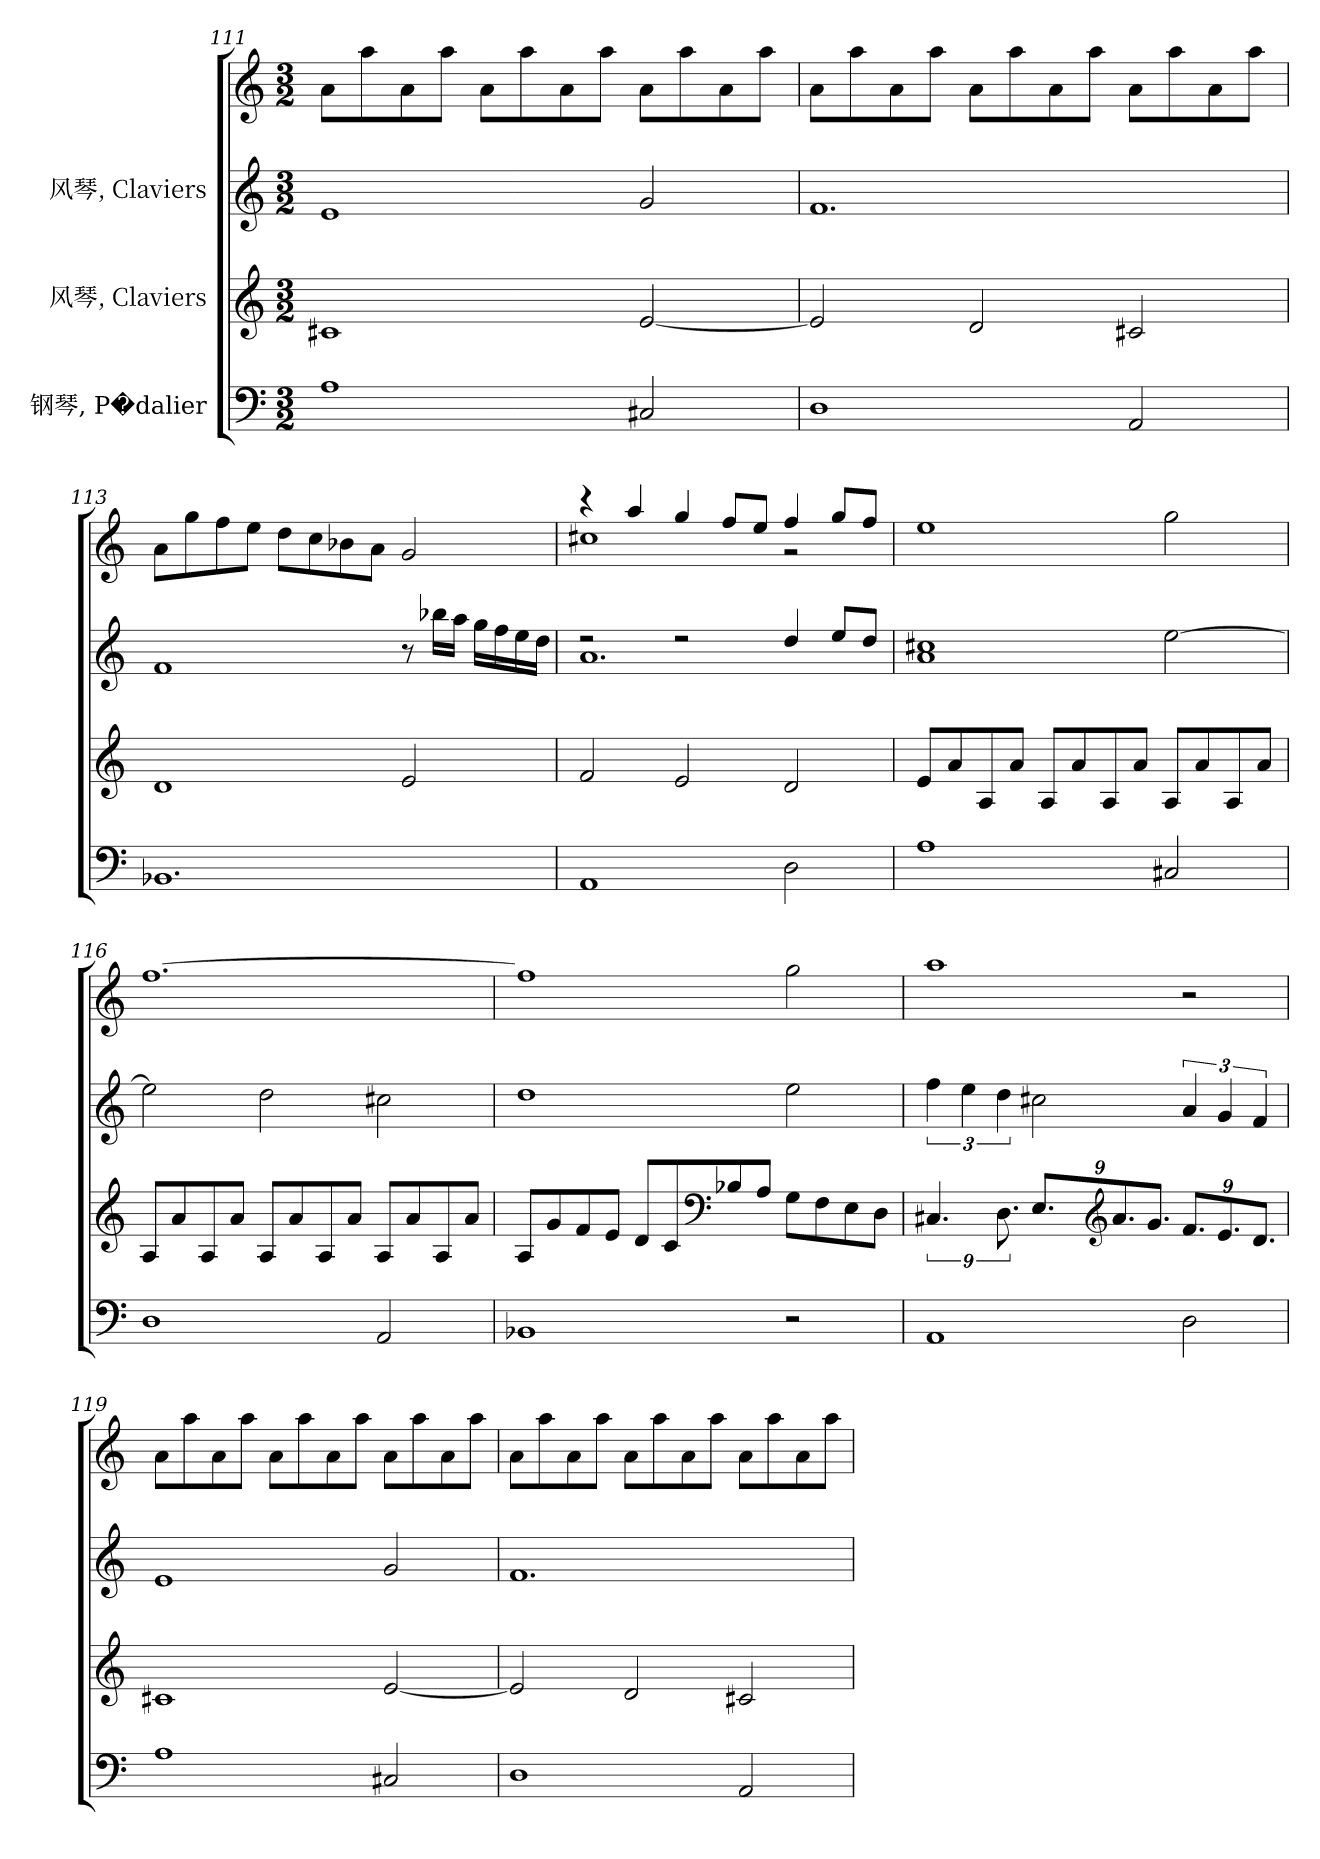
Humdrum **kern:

**kern	**kern	**kern	**kern
*part3	*part2	*part1	*part1
*staff4	*staff3	*staff2	*staff1
*I"钢琴, P�dalier	*I"风琴, Claviers	*I"风琴, Claviers	*
*clefF4	*clefG2	*clefG2	*clefG2
*k[]	*k[]	*k[]	*k[]
*M3/2	*M3/2	*M3/2	*M3/2
=111	=111	=111	=111
1A	1c#X	1e	8a\L
.	.	.	8aa\
.	.	.	8a\
.	.	.	8aa\J
.	.	.	8a\L
.	.	.	8aa\
.	.	.	8a\
.	.	.	8aa\J
2C#X/	[2e/	2g/	8a\L
.	.	.	8aa\
.	.	.	8a\
.	.	.	8aa\J
!!LO:PB:g=z
=112	=112	=112	=112
1D	2e/]	1.f	8a\L
.	.	.	8aa\
.	.	.	8a\
.	.	.	8aa\J
.	2d/	.	8a\L
.	.	.	8aa\
.	.	.	8a\
.	.	.	8aa\J
2AA/	2c#X/	.	8a\L
.	.	.	8aa\
.	.	.	8a\
.	.	.	8aa\J
=113	=113	=113	=113
1.BB-X	1d	1f	8a\L
.	.	.	8gg\
.	.	.	8ff\
.	.	.	8ee\J
.	.	.	8dd\L
.	.	.	8cc\
.	.	.	8b-X\
.	.	.	8a\J
.	2e/	8r	2g/
.	.	16bb-X\LL	.
.	.	16aa\JJ	.
.	.	16gg\LL	.
.	.	16ff\	.
.	.	16ee\	.
.	.	16dd\JJ	.
=114	=114	=114	=114
*	*	*^	*^
1AA	2f/	2r	1.a	4r	1cc#X
.	.	.	.	4aa/	.
.	2e/	2r	.	4gg/	.
.	.	.	.	8ff/L	.
.	.	.	.	8ee/J	.
2D\	2d/	4dd/	.	4ff/	2r
.	.	8ee/L	.	8gg/L	.
.	.	8dd/J	.	8ff/J	.
*	*	*v	*v	*	*
*	*	*	*v	*v
!!LO:LB:g=z
=115	=115	=115	=115
1A	8e/L	1a 1cc#X	1ee
.	8a/	.	.
.	8A/	.	.
.	8a/J	.	.
.	8A/L	.	.
.	8a/	.	.
.	8A/	.	.
.	8a/J	.	.
2C#X/	8A/L	[2ee\	2gg\
.	8a/	.	.
.	8A/	.	.
.	8a/J	.	.
=116	=116	=116	=116
1D	8A/L	2ee\]	[1.ff
.	8a/	.	.
.	8A/	.	.
.	8a/J	.	.
.	8A/L	2dd\	.
.	8a/	.	.
.	8A/	.	.
.	8a/J	.	.
2AA/	8A/L	2cc#X\	.
.	8a/	.	.
.	8A/	.	.
.	8a/J	.	.
=117	=117	=117	=117
1BB-X	8A/L	1dd	1ff]
.	8g/	.	.
.	8f/	.	.
.	8e/J	.	.
.	8d/L	.	.
.	8c/	.	.
*	*clefF4	*	*
.	8B-X/	.	.
.	8A/J	.	.
2r	8G\L	2ee\	2gg\
.	8F\	.	.
.	8E\	.	.
.	8D\J	.	.
!!LO:LB:g=z
=118	=118	=118	=118
1AA	9%2.C#X/	6ff\	1aa
.	.	6ee\	.
.	9.D\	6dd\	.
.	9.E/L	2cc#X\	.
*	*clefG2	*	*
.	9.a/	.	.
.	9.g/J	.	.
2D\	9.f/L	6a/	2r
.	9.e/	6g/	.
.	9.d/J	6f/	.
=119	=119	=119	=119
1A	1c#X	1e	8a\L
.	.	.	8aa\
.	.	.	8a\
.	.	.	8aa\J
.	.	.	8a\L
.	.	.	8aa\
.	.	.	8a\
.	.	.	8aa\J
2C#X/	[2e/	2g/	8a\L
.	.	.	8aa\
.	.	.	8a\
.	.	.	8aa\J
=120	=120	=120	=120
1D	2e/]	1.f	8a\L
.	.	.	8aa\
.	.	.	8a\
.	.	.	8aa\J
.	2d/	.	8a\L
.	.	.	8aa\
.	.	.	8a\
.	.	.	8aa\J
2AA/	2c#X/	.	8a\L
.	.	.	8aa\
.	.	.	8a\
.	.	.	8aa\J
=	=	=	=
*-	*-	*-	*-
